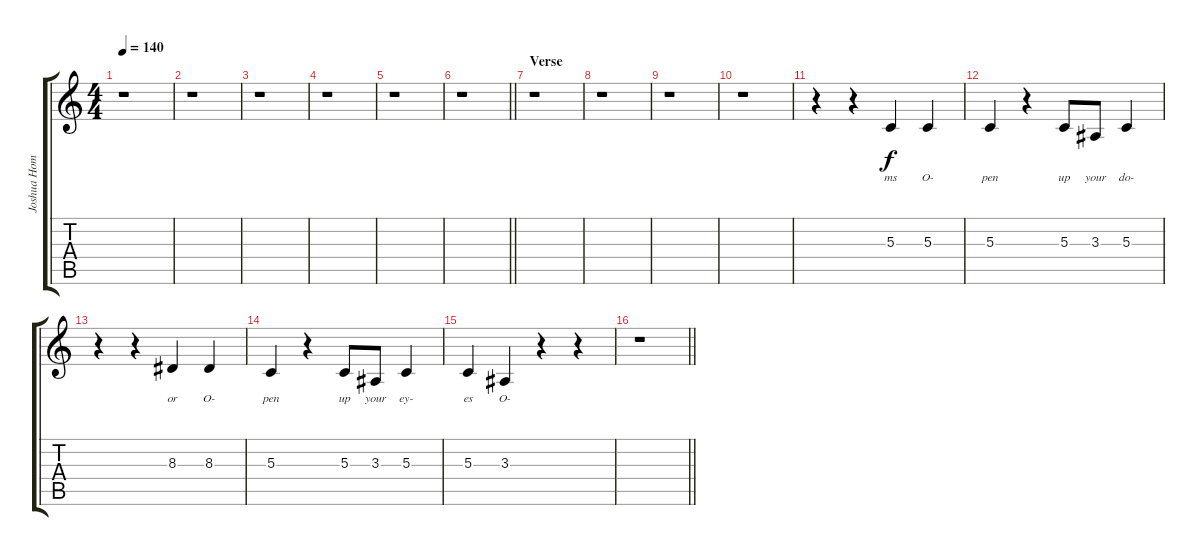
\track ("Joshua Homme - Vocals" "Joshua Hom") {instrument altosax}
\staff {score tabs}
\tuning (E4 B3 G3 D3 A2 E2) {hide}
\ts (4 4)
\tempo 140
\clef g2
\ks c
r.1{dy f} |
r.1 |
r.1 |
r.1 |
r.1 |
\barLineRight lightlight
r.1 |
\section ("" "Verse")
r.1 |
r.1 |
r.1 |
r.1 |
r.4 r.4 5.3.4{lyrics (0 "ms") lyrics (1 "") lyrics (2 "") lyrics (3 "") lyrics (4 "")} 5.3.4{lyrics (0 "O-") lyrics (1 "") lyrics (2 "") lyrics (3 "") lyrics (4 "")} |
5.3.4{lyrics (0 "pen") lyrics (1 "") lyrics (2 "") lyrics (3 "") lyrics (4 "")} r.4 5.3.8{lyrics (0 "up") lyrics (1 "") lyrics (2 "") lyrics (3 "") lyrics (4 "")} 3.3.8{lyrics (0 "your") lyrics (1 "") lyrics (2 "") lyrics (3 "") lyrics (4 "")} 5.3.4{lyrics (0 "do-") lyrics (1 "") lyrics (2 "") lyrics (3 "") lyrics (4 "")} |
r.4 r.4 8.3.4{lyrics (0 "or") lyrics (1 "") lyrics (2 "") lyrics (3 "") lyrics (4 "")} 8.3.4{lyrics (0 "O-") lyrics (1 "") lyrics (2 "") lyrics (3 "") lyrics (4 "")} |
5.3.4{lyrics (0 "pen") lyrics (1 "") lyrics (2 "") lyrics (3 "") lyrics (4 "")} r.4 5.3.8{lyrics (0 "up") lyrics (1 "") lyrics (2 "") lyrics (3 "") lyrics (4 "")} 3.3.8{lyrics (0 "your") lyrics (1 "") lyrics (2 "") lyrics (3 "") lyrics (4 "")} 5.3.4{lyrics (0 "ey-") lyrics (1 "") lyrics (2 "") lyrics (3 "") lyrics (4 "")} |
5.3.4{lyrics (0 "es") lyrics (1 "") lyrics (2 "") lyrics (3 "") lyrics (4 "")} 3.3.4{lyrics (0 "O-") lyrics (1 "") lyrics (2 "") lyrics (3 "") lyrics (4 "")} r.4 r.4 |
\barLineRight lightlight
r.1
